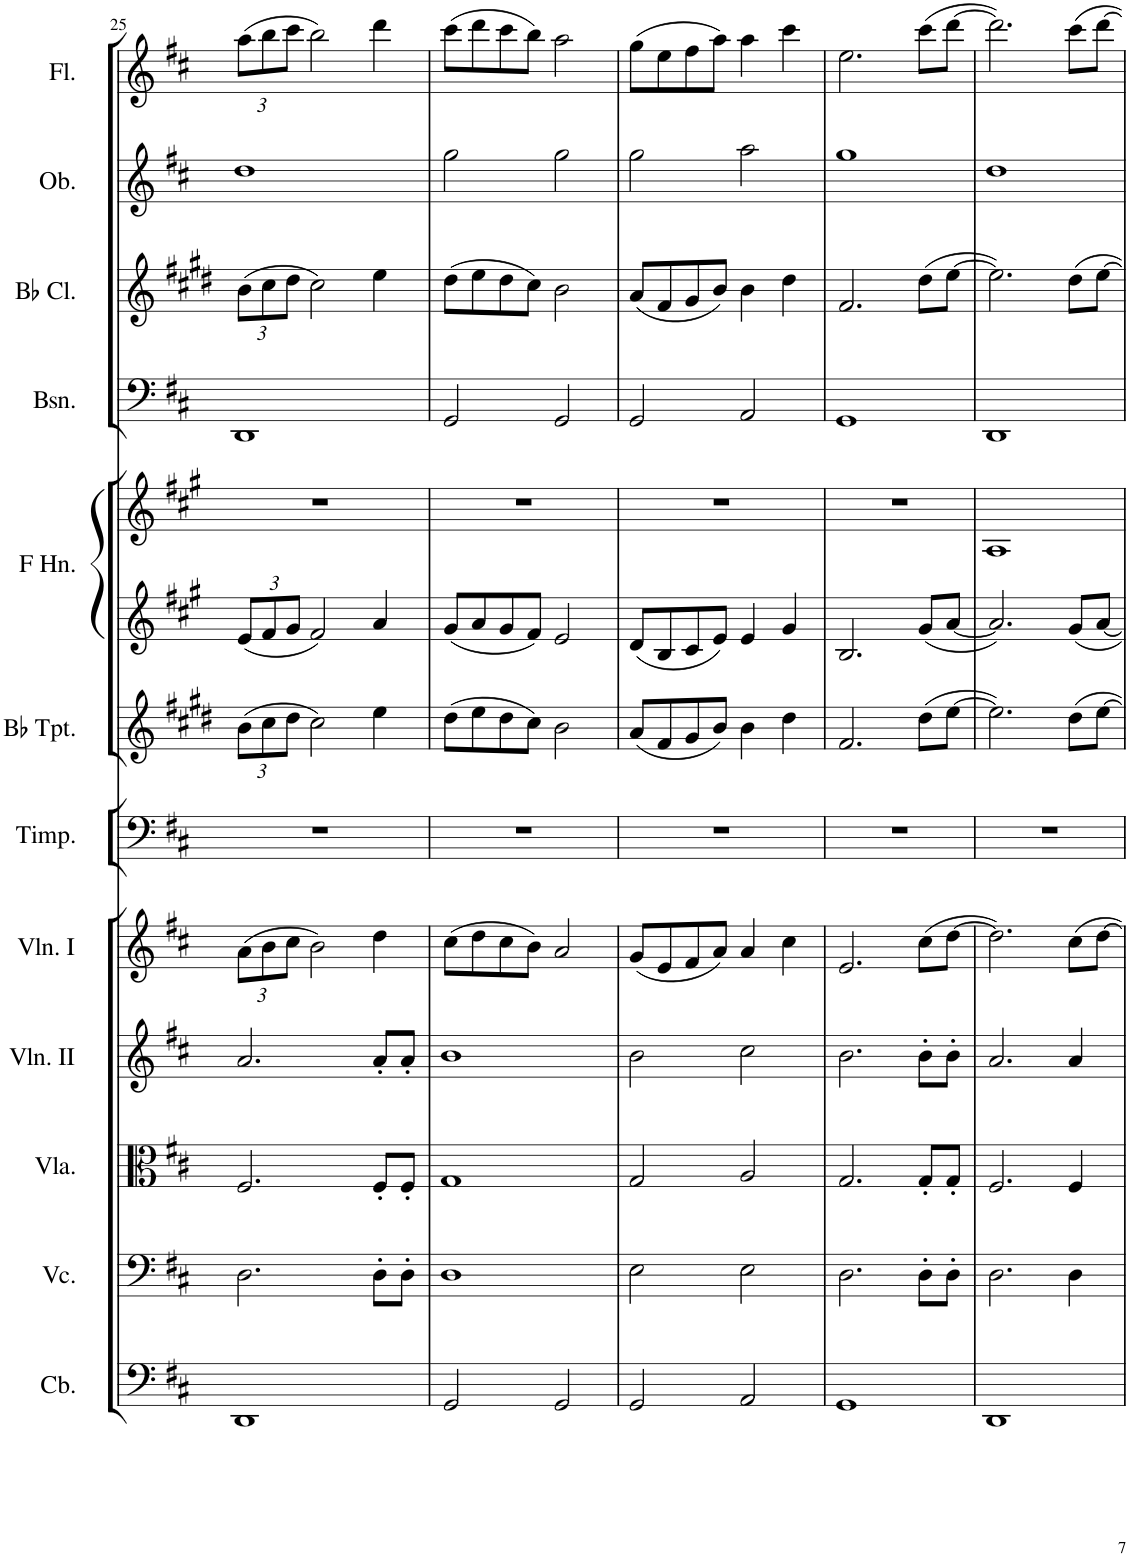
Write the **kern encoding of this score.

**kern	**kern	**kern	**kern	**kern	**kern	**kern	**kern	**kern	**kern	**kern	**kern	**kern
*part12	*part11	*part10	*part9	*part8	*part7	*part6	*part5	*part5	*part4	*part3	*part2	*part1
*staff13	*staff12	*staff11	*staff10	*staff9	*staff8	*staff7	*staff6	*staff5	*staff4	*staff3	*staff2	*staff1
*I"Contrabasses	*I"Violoncellos	*I"Violas	*I"Violins II	*I"Violins I	*I"Timpani	*I"Trumpets in Bb	*I"Horns in F	*	*I"Bassoons	*I"Clarinets in Bb	*I"Oboes	*I"Flutes
*I'Cb.	*I'Vc.	*I'Vla.	*I'Vln. II	*I'Vln. I	*I'Timp.	*	*	*	*I'Bsn.	*	*I'Ob.	*I'Fl.
!!LO:PB:g=z
*clefF4	*clefF4	*clefC3	*clefG2	*clefG2	*clefF4	*clefG2	*clefG2	*clefG2	*clefF4	*clefG2	*clefG2	*clefG2
*Trd7c12	*	*	*	*	*	*Trd1c2	*Trd4c7	*Trd4c7	*	*Trd1c2	*	*
*k[f#c#]	*k[f#c#]	*k[f#c#]	*k[f#c#]	*k[f#c#]	*k[f#c#]	*k[f#c#g#d#]	*k[f#c#g#]	*k[f#c#g#]	*k[f#c#]	*k[f#c#g#d#]	*k[f#c#]	*k[f#c#]
*M4/4	*M4/4	*M4/4	*M4/4	*M4/4	*M4/4	*M4/4	*M4/4	*M4/4	*M4/4	*M4/4	*M4/4	*M4/4
*	*	*	*	*Xbrackettup	*	*Xbrackettup	*Xbrackettup	*	*	*Xbrackettup	*	*Xbrackettup
=25	=25	=25	=25	=25	=25	=25	=25	=25	=25	=25	=25	=25
1DD	2.D\	2.F#/	2.a/	(12a\L	1r	(12b\L	12e/L	1r	1DD	(12b\L	1dd	(12aa\L
.	.	.	.	12b\	.	12cc#\	12f#/	.	.	12cc#\	.	12bb\
.	.	.	.	12cc#\J	.	12dd#\J	12g#/J	.	.	12dd#\J	.	12ccc#\J
.	.	.	.	2b\)	.	2cc#\)	2f#/	.	.	2cc#\)	.	2bb\)
.	8D'\L	8F#'/L	8a'/L	4dd\	.	4ee\	4a/	.	.	4ee\	.	4ddd\
.	8D'\J	8F#'/J	8a'/J	.	.	.	.	.	.	.	.	.
=26	=26	=26	=26	=26	=26	=26	=26	=26	=26	=26	=26	=26
2GG/	1D	1G	1b	(8cc#\L	1r	(8dd#\L	8g#/L	1r	2GG/	(8dd#\L	2gg\	(8ccc#\L
.	.	.	.	8dd\	.	8ee\	8a/	.	.	8ee\	.	8ddd\
.	.	.	.	8cc#\	.	8dd#\	8g#/	.	.	8dd#\	.	8ccc#\
.	.	.	.	8b\J)	.	8cc#\J)	8f#/J	.	.	8cc#\J)	.	8bb\J)
2GG/	.	.	.	2a/	.	2b\	2e/	.	2GG/	2b\	2gg\	2aa\
=27	=27	=27	=27	=27	=27	=27	=27	=27	=27	=27	=27	=27
2GG/	2E\	2G/	2b\	(8g/L	1r	(8a/L	8d/L	1r	2GG/	(8a/L	2gg\	(8gg\L
.	.	.	.	8e/	.	8f#/	8B/	.	.	8f#/	.	8ee\
.	.	.	.	8f#/	.	8g#/	8c#/	.	.	8g#/	.	8ff#\
.	.	.	.	8a/J)	.	8b/J)	8e/J	.	.	8b/J)	.	8aa\J)
2AA/	2E\	2A/	2cc#\	4a/	.	4b\	4e/	.	2AA/	4b\	2aa\	4aa\
.	.	.	.	4cc#\	.	4dd#\	4g#/	.	.	4dd#\	.	4ccc#\
=28	=28	=28	=28	=28	=28	=28	=28	=28	=28	=28	=28	=28
1GG	2.D\	2.G/	2.b\	2.e/	1r	2.f#/	2.B/	1r	1GG	2.f#/	1gg	2.ee\
.	8D'\L	8G'/L	8b'\L	(8cc#\L	.	(8dd#\L	8g#/L	.	.	(8dd#\L	.	(8ccc#\L
.	8D'\J	8G'/J	8b'\J	[8dd\J	.	[8ee\J	[8a/J	.	.	[8ee\J	.	[8ddd\J
=29	=29	=29	=29	=29	=29	=29	=29	=29	=29	=29	=29	=29
1DD	2.D\	2.F#/	2.a/	2.dd\])	1r	2.ee\])	2.a/]	1A	1DD	2.ee\])	1dd	2.ddd\])
.	4D\	4F#/	4a/	8cc#\L	.	8dd#\L	8g#/L	.	.	8dd#\L	.	8ccc#\L
.	.	.	.	[8dd\J	.	[8ee\J	[8a/J	.	.	[8ee\J	.	[8ddd\J
=	=	=	=	=	=	=	=	=	=	=	=	=
*-	*-	*-	*-	*-	*-	*-	*-	*-	*-	*-	*-	*-
